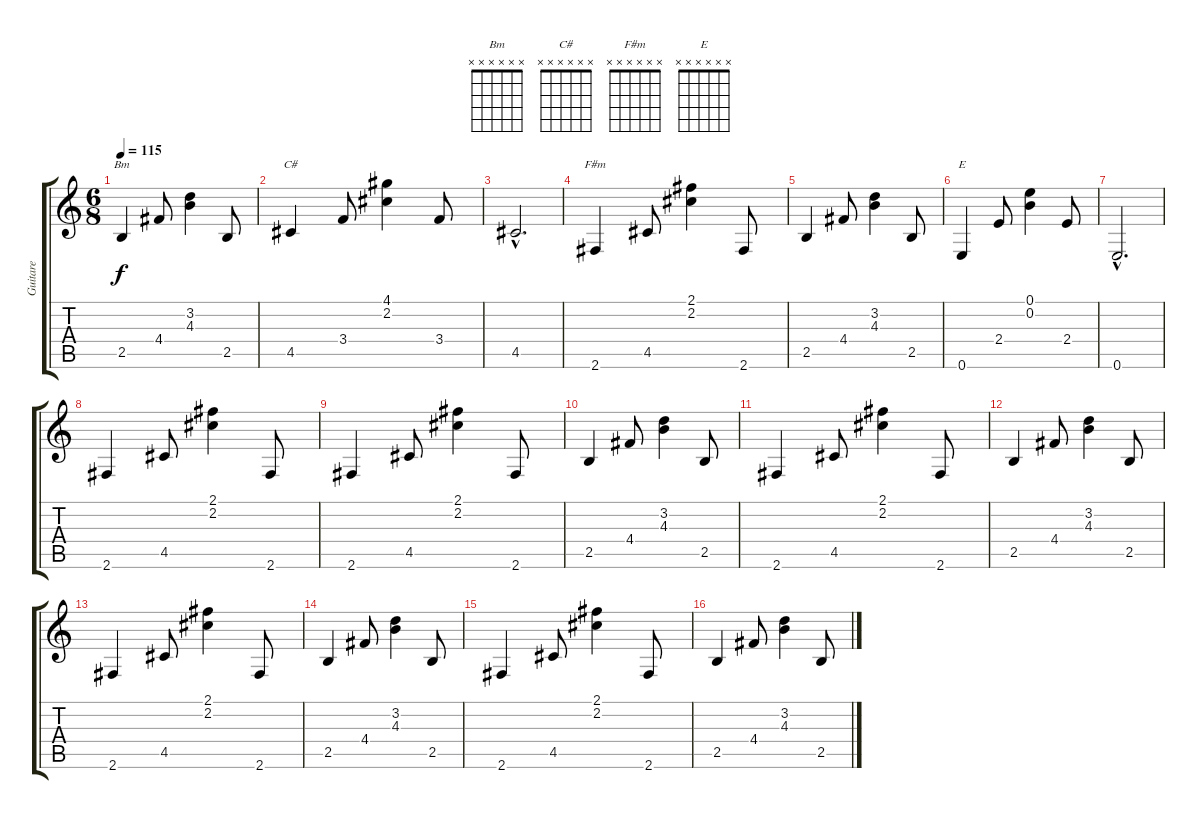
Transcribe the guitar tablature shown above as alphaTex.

\track ("Guitare" "Guitare") {instrument acousticguitarsteel}
\staff {score tabs}
\tuning (E4 B3 G3 D3 A2 E2) {hide}
\chord ("Bm" x x x x x x) {firstfret 0}
\chord ("C#" x x x x x x) {firstfret 0}
\chord ("F#m" x x x x x x) {firstfret 0}
\chord ("E" x x x x x x) {firstfret 0}
\ts (6 8)
\tempo 115
\clef g2
\ks c
2.5.4{ch "Bm" dy f} 4.4.8 (3.2 4.3).4 2.5.8 |
4.5.4{ch "C#"} 3.4.8 (4.1 2.2).4 3.4.8 |
4.5{hac}.2{d} |
2.6.4{ch "F#m"} 4.5.8 (2.1 2.2).4 2.6.8 |
2.5.4 4.4.8 (3.2 4.3).4 2.5.8 |
0.6.4{ch "E"} 2.4.8 (0.1 0.2).4 2.4.8 |
0.6{hac}.2{d} |
2.6.4 4.5.8 (2.1 2.2).4 2.6.8 |
2.6.4 4.5.8 (2.1 2.2).4 2.6.8 |
2.5.4 4.4.8 (3.2 4.3).4 2.5.8 |
2.6.4 4.5.8 (2.1 2.2).4 2.6.8 |
2.5.4 4.4.8 (3.2 4.3).4 2.5.8 |
2.6.4 4.5.8 (2.1 2.2).4 2.6.8 |
2.5.4 4.4.8 (3.2 4.3).4 2.5.8 |
2.6.4 4.5.8 (2.1 2.2).4 2.6.8 |
2.5.4 4.4.8 (3.2 4.3).4 2.5.8
